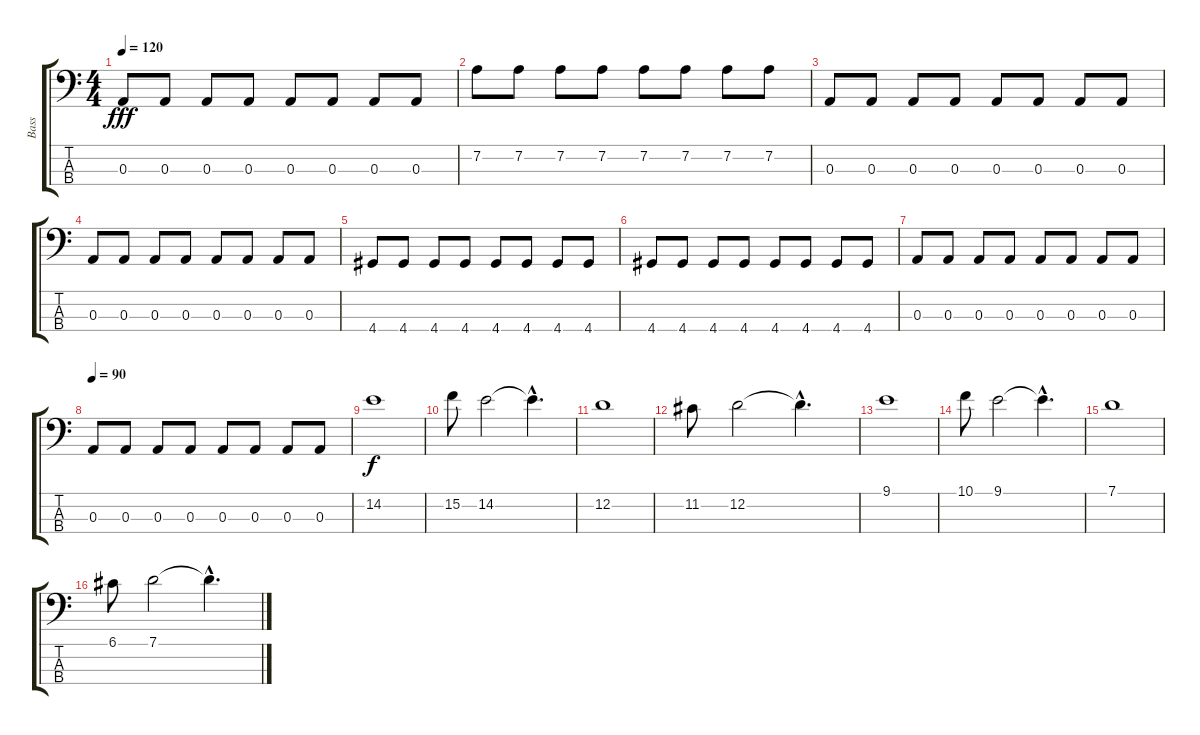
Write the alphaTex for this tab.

\track ("Bass" "Bass") {instrument electricbassfinger}
\staff {score tabs}
\tuning (G2 D2 A1 E1) {hide}
\ts (4 4)
\tempo 120
\clef f4
\ks c
0.3.8{dy fff} 0.3.8 0.3.8 0.3.8 0.3.8 0.3.8 0.3.8 0.3.8 |
7.2.8 7.2.8 7.2.8 7.2.8 7.2.8 7.2.8 7.2.8 7.2.8 |
0.3.8 0.3.8 0.3.8 0.3.8 0.3.8 0.3.8 0.3.8 0.3.8 |
0.3.8 0.3.8 0.3.8 0.3.8 0.3.8 0.3.8 0.3.8 0.3.8 |
4.4.8 4.4.8 4.4.8 4.4.8 4.4.8 4.4.8 4.4.8 4.4.8 |
4.4.8 4.4.8 4.4.8 4.4.8 4.4.8 4.4.8 4.4.8 4.4.8 |
0.3.8 0.3.8 0.3.8 0.3.8 0.3.8 0.3.8 0.3.8 0.3.8 |
\tempo 90
0.3.8 0.3.8 0.3.8 0.3.8 0.3.8 0.3.8 0.3.8 0.3.8 |
14.2.1{dy f} |
15.2.8 14.2.2 14.2{hac t}.4{d} |
12.2.1 |
11.2.8 12.2.2 12.2{hac t}.4{d} |
9.1.1 |
10.1.8 9.1.2 9.1{hac t}.4{d} |
7.1.1 |
6.1.8 7.1.2 7.1{hac t}.4{d}
